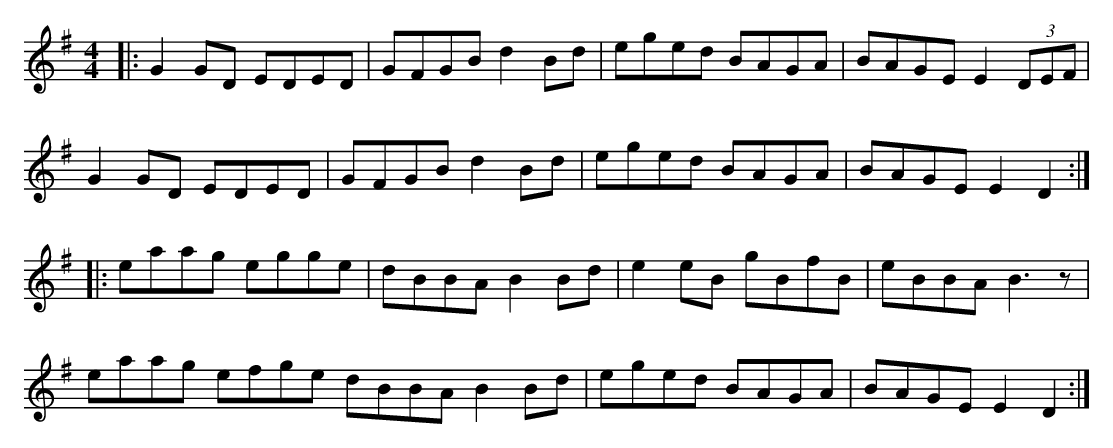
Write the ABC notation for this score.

X:1
M:4/4
K:G
|:G2 GD EDED|GFGB d2 Bd|eged BAGA|BAGE E2 (3DEF|
G2 GD EDED|GFGB d2 Bd|eged BAGA|BAGE E2 D2:|
|:eaag egge|dBBA B2 Bd|e2 eB gBfB|eBBA B3 z|
eaag efge dBBA B2 Bd|eged BAGA|BAGE E2 D2:|
